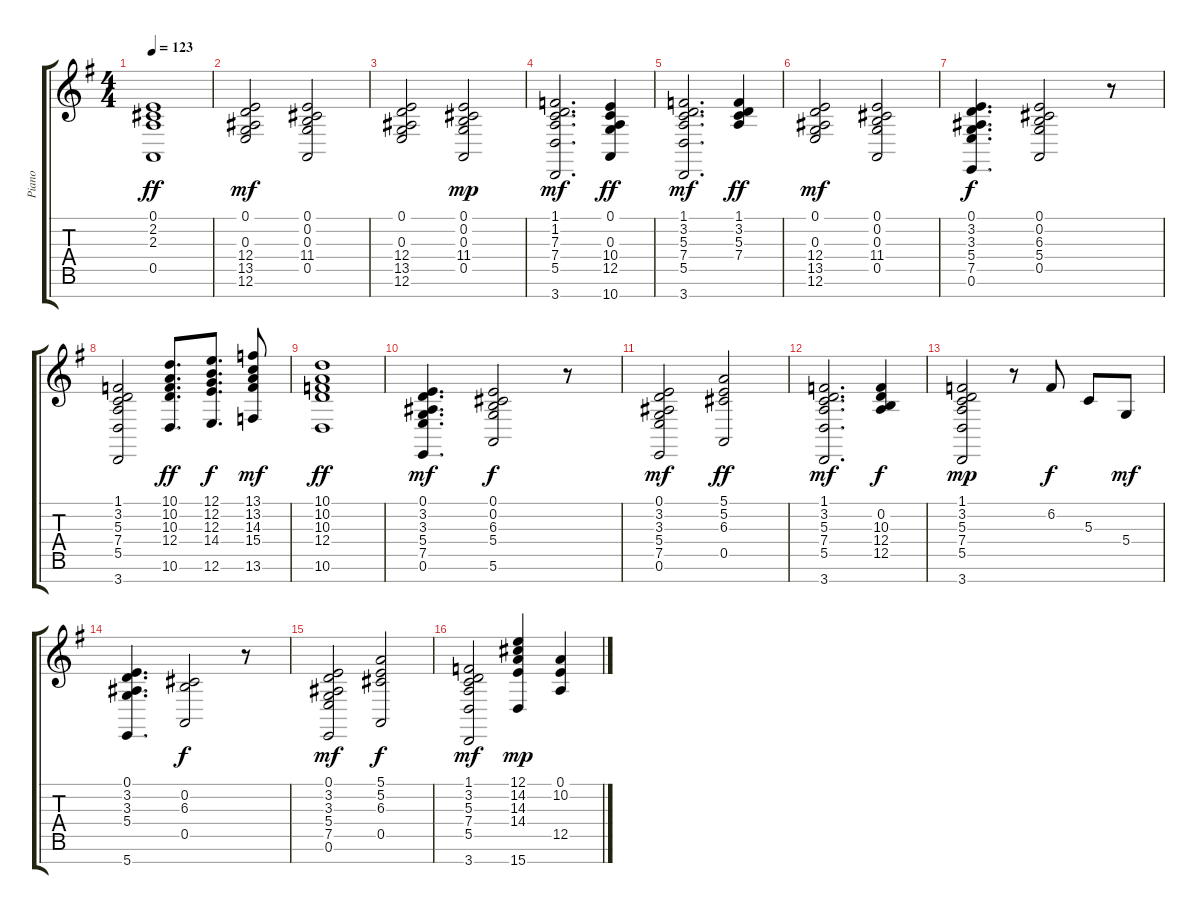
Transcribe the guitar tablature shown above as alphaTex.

\track ("Piano" "Piano") {instrument brightacousticpiano}
\staff {score tabs}
\tuning (E4 B3 G3 D3 A2 E2 B1) {hide}
\ts (4 4)
\tempo 123
\clef g2
\ks g
(0.1 2.2 2.3 0.5).1{dy ff} |
(0.1 0.3 12.4 13.5 12.6).2{dy mf} (0.1 0.2 0.3 11.4 0.5).2 |
(0.1 0.3 12.4 13.5 12.6).2 (0.1 0.2 0.3 11.4 0.5).2{dy mp} |
(1.1 1.2 7.3 7.4 5.5 3.7).2{d dy mf} (0.1 0.3 10.4 12.5 10.7).4{dy ff} |
(1.1 3.2 5.3 7.4 5.5 3.7).2{d dy mf} (1.1 3.2 5.3 7.4).4{dy ff} |
(0.1 0.3 12.4 13.5 12.6).2{dy mf} (0.1 0.2 0.3 11.4 0.5).2 |
(0.1 3.2 3.3 5.4 7.5 0.6).4{d dy f} (0.1 0.2 6.3 5.4 0.5).2 r.8 |
(1.1 3.2 5.3 7.4 5.5 3.7).2 (10.1 10.2 10.3 12.4 10.6).8{d dy ff} (12.1 12.2 12.3 14.4 12.6).8{d dy f} (13.1 13.2 14.3 15.4 13.6).8{dy mf} |
(10.1 10.2 10.3 12.4 10.6).1{dy ff} |
(0.1 3.2 3.3 5.4 7.5 0.6).4{d dy mf} (0.1 0.2 6.3 5.4 5.6).2{dy f} r.8 |
(0.1 3.2 3.3 5.4 7.5 0.6).2{dy mf} (5.1 5.2 6.3 0.5).2{dy ff} |
(1.1 3.2 5.3 7.4 5.5 3.7).2{d dy mf} (0.2 10.3 12.4 12.5).4{dy f} |
(1.1 3.2 5.3 7.4 5.5 3.7).2{dy mp} r.8 6.2.8{dy f} 5.3.8 5.4.8{dy mf} |
(0.1 3.2 3.3 5.4 5.7).4{d} (0.2 6.3 0.5).2{dy f} r.8 |
(0.1 3.2 3.3 5.4 7.5 0.6).2{dy mf} (5.1 5.2 6.3 0.5).2{dy f} |
(1.1 3.2 5.3 7.4 5.5 3.7).2{dy mf} (12.1 14.2 14.3 14.4 15.7).4{dy mp} (0.1 10.2 12.5).4
